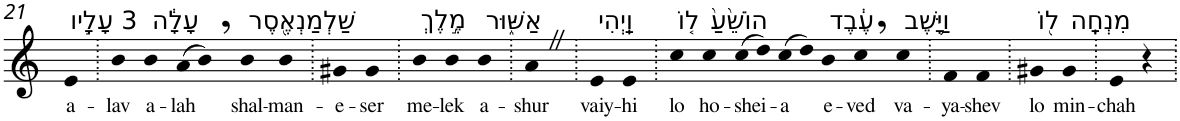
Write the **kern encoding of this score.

**kern	**text
*part1	*part1
*staff1	*staff1
*I"Piano	*
*I'Pno	*
!!LO:PB:g=z
*clefG2	*
*k[]	*
=21	=21
!LO:TX:a:t=3 עָלָ֣יו	!
!	!LO:LY:b
4e	a-
=22.	=22.
!	!LO:LY:b
4b	-lav
!LO:TX:a:t=עָלָ֔ה	!
!	!LO:LY:b
4b	a-
!	!LO:LY:b
(>8a	-lah
8b,)	.
!LO:TX:a:t=שַׁלְמַנְאֶ֖סֶר	!
!	!LO:LY:b
4b	shal-
!	!LO:LY:b
4b	-man-
=23.	=23.
!	!LO:LY:b
4g#X	-e-
!	!LO:LY:b
4g#	-ser
=24.	=24.
!LO:TX:a:t=מֶ֣לֶךְ	!
!	!LO:LY:b
4b	me-
!	!LO:LY:b
4b	-lek
!LO:TX:a:t=אַשּׁ֑וּר	!
!	!LO:LY:b
4b	a-
=25.	=25.
!	!LO:LY:b
4aZ	-shur
=26.	=26.
!LO:TX:a:t=וַֽיְהִי	!
!	!LO:LY:b
4e	vaiy-
!	!LO:LY:b
4e	-hi
=27.	=27.
!LO:TX:a:t=ל֤וֹ	!
!	!LO:LY:b
4cc	lo
!LO:TX:a:t=הוֹשֵׁ֙עַ֙	!
!	!LO:LY:b
4cc	ho-
!	!LO:LY:b
(>8cc	-shei-
8dd)	.
!	!LO:LY:b
(>8cc	-a
8dd)	.
!LO:TX:a:t=עֶ֔בֶד	!
!	!LO:LY:b
4b	e-
!	!LO:LY:b
4cc,	-ved
!LO:TX:a:t=וַיָּ֥שֶׁב	!
!	!LO:LY:b
4cc	va-
=28.	=28.
!	!LO:LY:b
4f	-ya-
!	!LO:LY:b
4f	-shev
=29.	=29.
!LO:TX:a:t=ל֖וֹ	!
!	!LO:LY:b
4g#X	lo
!LO:TX:a:t=מִנְחָֽה	!
!	!LO:LY:b
4g#	min-
=30.	=30.
!	!LO:LY:b
4e	-chah
4r	.
=.	=.
*-	*-
